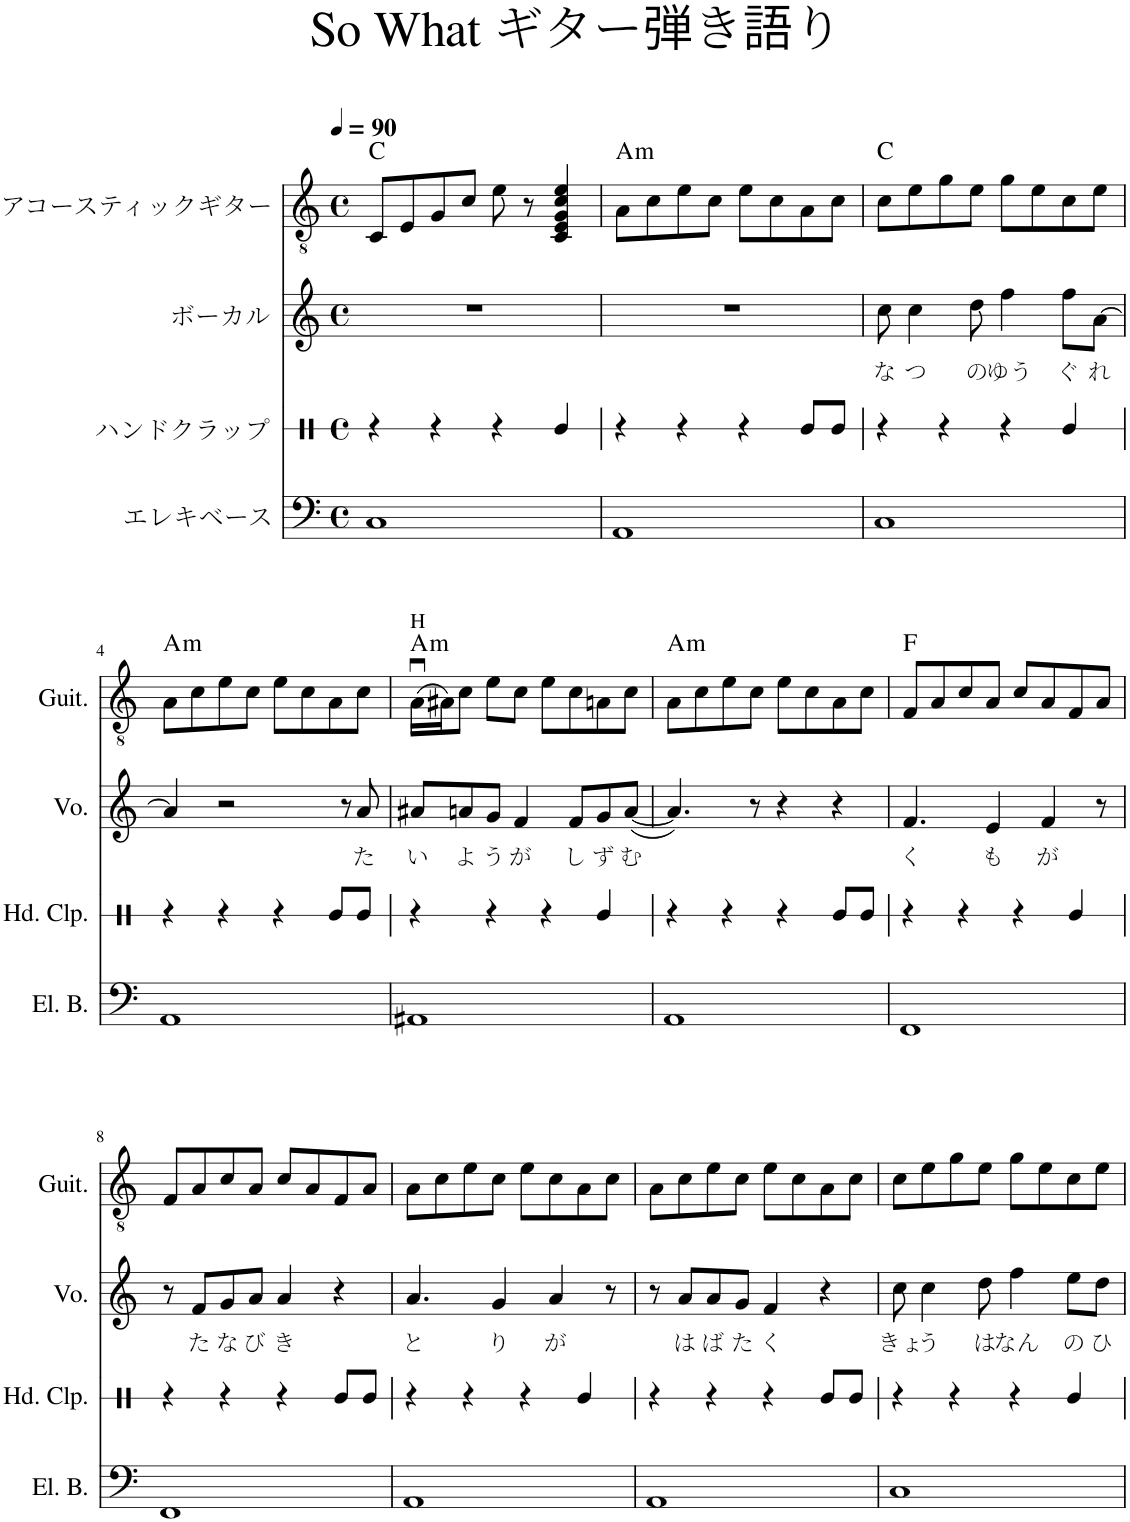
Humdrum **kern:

**kern	**kern	**kern	**text	**kern	**harte
*part4	*part3	*part2	*part2	*part1	*part1
*staff4	*staff3	*staff2	*staff2	*staff1	*
*I"エレキベース	*I"ハンドクラップ	*I"ボーカル	*	*I"アコースティックギター	*
*	*stria1	*	*	*	*
*clefF4	*clefX	*clefG2	*	*clefGv2	*
*Trd7c12	*	*	*	*	*
*k[]	*k[]	*k[]	*	*k[]	*
*M4/4	*M4/4	*M4/4	*	*M4/4	*
*met(c)	*met(c)	*met(c)	*	*met(c)	*
*MM90	*MM90	*MM90	*	*MM90	*
=1	=1	=1	=1	=1	=1
1C	4r	1r	.	8C/L	C:maj
.	.	.	.	8E/	.
.	4r	.	.	8G/	.
.	.	.	.	8c/J	.
.	4r	.	.	8e\	.
.	.	.	.	8r	.
.	4Re/	.	.	4C/ 4E/ 4G/ 4c/ 4e/	.
=2	=2	=2	=2	=2	=2
!	!	!	!	!	!LO:H:kt=m
1AA	4r	1r	.	8A\L	A:min
.	.	.	.	8c\	.
.	4r	.	.	8e\	.
.	.	.	.	8c\J	.
.	4r	.	.	8e\L	.
.	.	.	.	8c\	.
.	8Re/L	.	.	8A\	.
.	8Re/J	.	.	8c\J	.
=3	=3	=3	=3	=3	=3
!	!	!	!LO:LY:b	!	!
1C	4r	8cc\	な	8c\L	C:maj
!	!	!	!LO:LY:b	!	!
.	.	4cc\	つ	8e\	.
.	4r	.	.	8g\	.
!	!	!	!LO:LY:b	!	!
.	.	8dd\	の	8e\J	.
!	!	!	!LO:LY:b	!	!
.	4r	4ff\	ゆう	8g\L	.
.	.	.	.	8e\	.
!	!	!	!LO:LY:b	!	!
.	4Re/	8ff\L	ぐ	8c\	.
!	!	!	!LO:LY:b	!	!
.	.	[8a\J	れ	8e\J	.
!!LO:LB:g=z
=4	=4	=4	=4	=4	=4
!	!	!	!	!	!LO:H:kt=m
1AA	4r	4a/]	.	8A\L	A:min
.	.	.	.	8c\	.
.	4r	2r	.	8e\	.
.	.	.	.	8c\J	.
.	4r	.	.	8e\L	.
.	.	.	.	8c\	.
.	8Re/L	8r	.	8A\	.
!	!	!	!LO:LY:b	!	!
.	8Re/J	8a/	た	8c\J	.
=5	=5	=5	=5	=5	=5
!	!	!	!	!LO:TX:a:t=H	!
!	!	!	!LO:LY:b	!	!LO:H:kt=m
1AA#X	4r	8a#X/L	い	(16Au\LL	A:min
.	.	.	.	16A#X\J)	.
!	!	!	!LO:LY:b	!	!
.	.	8an/	よ	8c\J	.
!	!	!	!LO:LY:b	!	!
.	4r	8g/J	う	8e\L	.
!	!	!	!LO:LY:b	!	!
.	.	4f/	が	8c\J	.
.	4r	.	.	8e\L	.
!	!	!	!LO:LY:b	!	!
.	.	8f/L	し	8c\	.
!	!	!	!LO:LY:b	!	!
.	4Re/	8g/	ず	8An\	.
!	!	!	!LO:LY:b	!	!
.	.	([8a/J	む	8c\J	.
=6	=6	=6	=6	=6	=6
!	!	!	!	!	!LO:H:kt=m
1AA	4r	4.a/])	.	8A\L	A:min
.	.	.	.	8c\	.
.	4r	.	.	8e\	.
.	.	8r	.	8c\J	.
.	4r	4r	.	8e\L	.
.	.	.	.	8c\	.
.	8Re/L	4r	.	8A\	.
.	8Re/J	.	.	8c\J	.
=7	=7	=7	=7	=7	=7
!	!	!	!LO:LY:b	!	!
1FF	4r	4.f/	く	8F/L	F:maj
.	.	.	.	8A/	.
.	4r	.	.	8c/	.
!	!	!	!LO:LY:b	!	!
.	.	4e/	も	8A/J	.
.	4r	.	.	8c/L	.
!	!	!	!LO:LY:b	!	!
.	.	4f/	が	8A/	.
.	4Re/	.	.	8F/	.
.	.	8r	.	8A/J	.
!!LO:LB:g=z
=8	=8	=8	=8	=8	=8
1FF	4r	8r	.	8F/L	.
!	!	!	!LO:LY:b	!	!
.	.	8f/L	た	8A/	.
!	!	!	!LO:LY:b	!	!
.	4r	8g/	な	8c/	.
!	!	!	!LO:LY:b	!	!
.	.	8a/J	び	8A/J	.
!	!	!	!LO:LY:b	!	!
.	4r	4a/	き	8c/L	.
.	.	.	.	8A/	.
.	8Re/L	4r	.	8F/	.
.	8Re/J	.	.	8A/J	.
=9	=9	=9	=9	=9	=9
!	!	!	!LO:LY:b	!	!
1AA	4r	4.a/	と	8A\L	.
.	.	.	.	8c\	.
.	4r	.	.	8e\	.
!	!	!	!LO:LY:b	!	!
.	.	4g/	り	8c\J	.
.	4r	.	.	8e\L	.
!	!	!	!LO:LY:b	!	!
.	.	4a/	が	8c\	.
.	4Re/	.	.	8A\	.
.	.	8r	.	8c\J	.
=10	=10	=10	=10	=10	=10
1AA	4r	8r	.	8A\L	.
!	!	!	!LO:LY:b	!	!
.	.	8a/L	は	8c\	.
!	!	!	!LO:LY:b	!	!
.	4r	8a/	ば	8e\	.
!	!	!	!LO:LY:b	!	!
.	.	8g/J	た	8c\J	.
!	!	!	!LO:LY:b	!	!
.	4r	4f/	く	8e\L	.
.	.	.	.	8c\	.
.	8Re/L	4r	.	8A\	.
.	8Re/J	.	.	8c\J	.
=11	=11	=11	=11	=11	=11
!	!	!	!LO:LY:b	!	!
1C	4r	8cc\	きょ	8c\L	.
!	!	!	!LO:LY:b	!	!
.	.	4cc\	う	8e\	.
.	4r	.	.	8g\	.
!	!	!	!LO:LY:b	!	!
.	.	8dd\	は	8e\J	.
!	!	!	!LO:LY:b	!	!
.	4r	4ff\	なん	8g\L	.
.	.	.	.	8e\	.
!	!	!	!LO:LY:b	!	!
.	4Re/	8ee\L	の	8c\	.
!	!	!	!LO:LY:b	!	!
.	.	8dd\J	ひ	8e\J	.
=	=	=	=	=	=
*-	*-	*-	*-	*-	*-
